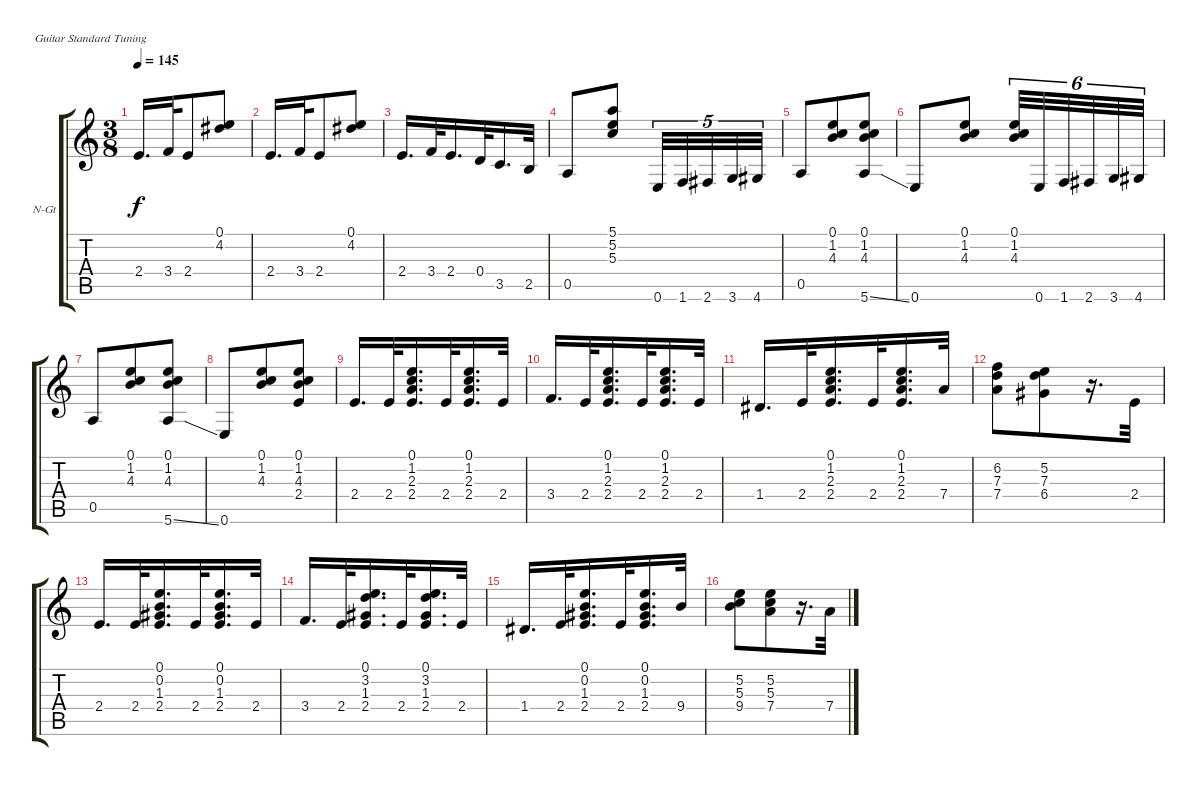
\bracketExtendMode groupsimilarinstruments
\firstSystemTrackNameOrientation horizontal
\otherSystemsTrackNameOrientation horizontal
\track ("Piste 1" "N-Gt") {instrument acousticguitarnylon}
\staff {score tabs}
\tuning (E4 B3 G3 D3 A2 E2)
\ts (3 8)
\tempo 145
\clef g2
\ks c
2.4.16{d dy f instrument acousticguitarnylon} 3.4.32 2.4.8 (0.1 4.2).8 |
2.4.16{d} 3.4.32 2.4.8 (0.1 4.2).8 |
2.4.16{d} 3.4.32 2.4.16{d} 0.4.32 3.5.16{d} 2.5.32 |
0.5.8 (5.1 5.2 5.3).8 0.6.32{tu (5 4)} 1.6.32{tu (5 4)} 2.6.32{tu (5 4)} 3.6.32{tu (5 4)} 4.6.32{tu (5 4)} |
0.5.8 (0.1 1.2 4.3).8 (0.1 1.2 4.3 5.6{ss}).8 |
0.6.8 (0.1 1.2 4.3).8 (0.1 1.2 4.3).32{tu (6 4)} 0.6.32{tu (6 4)} 1.6.32{tu (6 4)} 2.6.32{tu (6 4)} 3.6.32{tu (6 4)} 4.6.32{tu (6 4)} |
0.5.8 (0.1 1.2 4.3).8 (0.1 1.2 4.3 5.6{ss}).8 |
0.6.8 (0.1 1.2 4.3).8 (0.1 1.2 4.3 2.4).8 |
2.4.16{d} 2.4.32 (0.1 1.2 2.3 2.4).16{d} 2.4.32 (0.1 1.2 2.3 2.4).16{d} 2.4.32 |
3.4.16{d} 2.4.32 (0.1 1.2 2.3 2.4).16{d} 2.4.32 (0.1 1.2 2.3 2.4).16{d} 2.4.32 |
1.4.16{d} 2.4.32 (0.1 1.2 2.3 2.4).16{d} 2.4.32 (0.1 1.2 2.3 2.4).16{d} 7.4.32 |
(6.2 7.3 7.4).8 (5.2 7.3 6.4).8 r.16{d} 2.4.32 |
2.4.16{d} 2.4.32 (0.1 0.2 1.3 2.4).16{d} 2.4.32 (0.1 0.2 1.3 2.4).16{d} 2.4.32 |
3.4.16{d} 2.4.32 (0.1 3.2 1.3 2.4).16{d} 2.4.32 (0.1 3.2 1.3 2.4).16{d} 2.4.32 |
1.4.16{d} 2.4.32 (0.1 0.2 1.3 2.4).16{d} 2.4.32 (0.1 0.2 1.3 2.4).16{d} 9.4.32 |
(5.2 5.3 9.4).8 (5.2 5.3 7.4).8 r.16{d} 7.4.32
